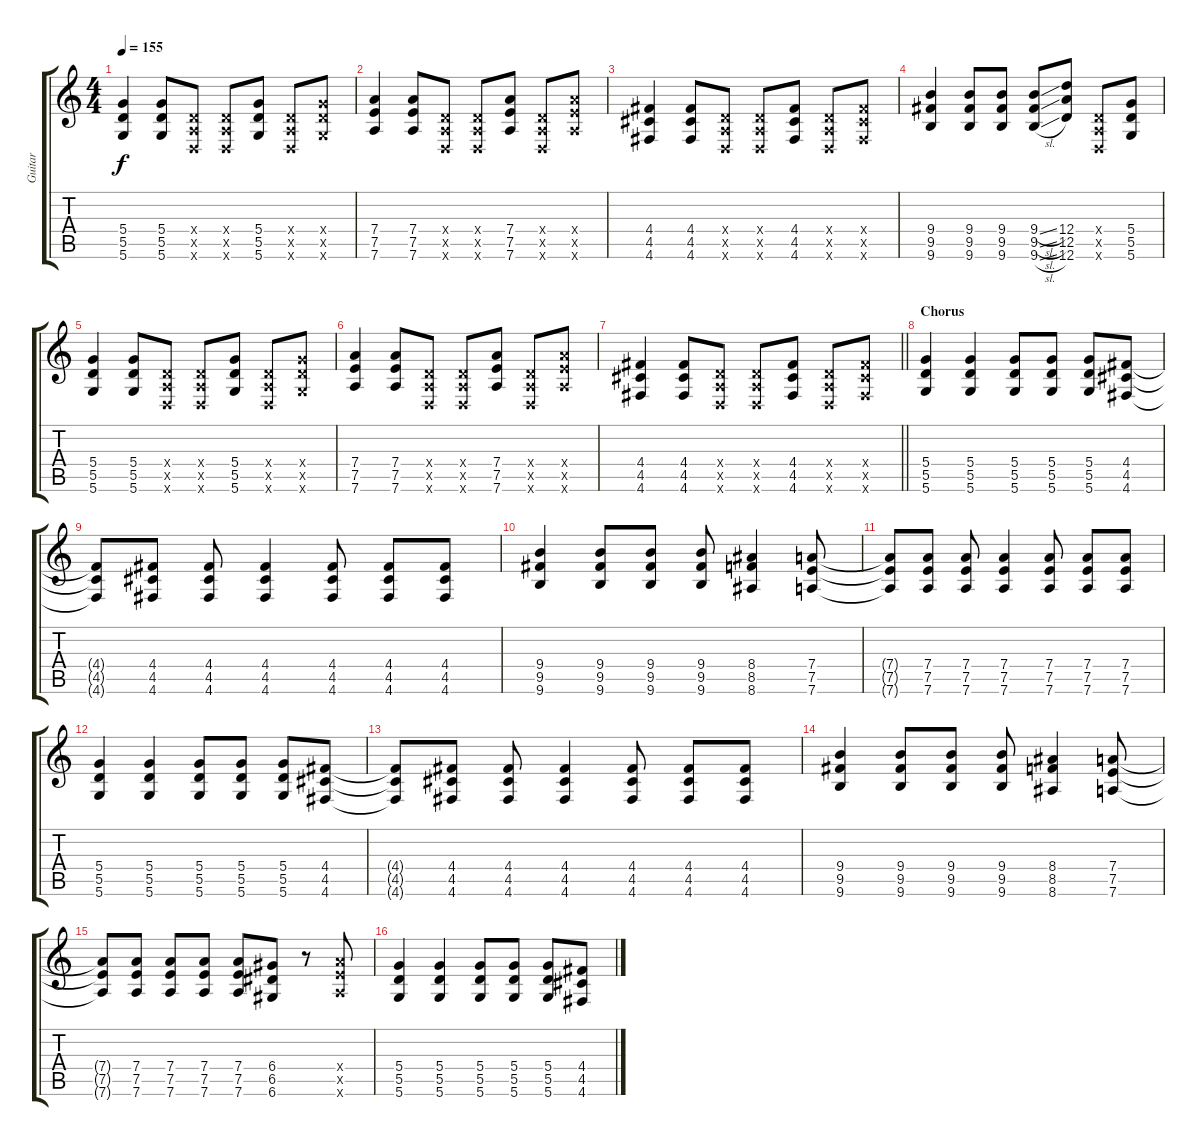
\track ("Guitar" "Guitar") {instrument acousticguitarsteel}
\staff {score tabs}
\tuning (E4 B3 G3 D3 A2 D2) {hide}
\ts (4 4)
\tempo 155
\clef g2
\ks c
(5.4 5.5 5.6).4{dy f} (5.4 5.5 5.6).8 (0.4{x} 0.5{x} 0.6{x}).8 (0.4{x} 0.5{x} 0.6{x}).8 (5.4 5.5 5.6).8 (0.4{x} 0.5{x} 0.6{x}).8 (5.4{x} 5.5{x} 5.6{x}).8 |
(7.4 7.5 7.6).4 (7.4 7.5 7.6).8 (0.4{x} 0.5{x} 0.6{x}).8 (0.4{x} 0.5{x} 0.6{x}).8 (7.4 7.5 7.6).8 (0.4{x} 0.5{x} 0.6{x}).8 (7.4{x} 7.5{x} 7.6{x}).8 |
(4.4 4.5 4.6).4 (4.4 4.5 4.6).8 (0.4{x} 0.5{x} 0.6{x}).8 (0.4{x} 0.5{x} 0.6{x}).8 (4.4 4.5 4.6).8 (0.4{x} 0.5{x} 0.6{x}).8 (4.4{x} 4.5{x} 4.6{x}).8 |
(9.4 9.5 9.6).4 (9.4 9.5 9.6).8 (9.4 9.5 9.6).8 (9.4{sl} 9.5{sl} 9.6{sl}).8 (12.4 12.5 12.6).8 (0.4{x} 0.5{x} 0.6{x}).8 (5.4 5.5 5.6).8 |
(5.4 5.5 5.6).4 (5.4 5.5 5.6).8 (0.4{x} 0.5{x} 0.6{x}).8 (0.4{x} 0.5{x} 0.6{x}).8 (5.4 5.5 5.6).8 (0.4{x} 0.5{x} 0.6{x}).8 (5.4{x} 5.5{x} 5.6{x}).8 |
(7.4 7.5 7.6).4 (7.4 7.5 7.6).8 (0.4{x} 0.5{x} 0.6{x}).8 (0.4{x} 0.5{x} 0.6{x}).8 (7.4 7.5 7.6).8 (0.4{x} 0.5{x} 0.6{x}).8 (7.4{x} 7.5{x} 7.6{x}).8 |
\barLineRight lightlight
(4.4 4.5 4.6).4 (4.4 4.5 4.6).8 (0.4{x} 0.5{x} 0.6{x}).8 (0.4{x} 0.5{x} 0.6{x}).8 (4.4 4.5 4.6).8 (0.4{x} 0.5{x} 0.6{x}).8 (4.4{x} 4.5{x} 4.6{x}).8 |
\section ("" "Chorus")
(5.4 5.5 5.6).4 (5.4 5.5 5.6).4 (5.4 5.5 5.6).8 (5.4 5.5 5.6).8 (5.4 5.5 5.6).8 (4.4 4.5 4.6).8 |
(4.4{t} 4.5{t} 4.6{t}).8 (4.4 4.5 4.6).8 (4.4 4.5 4.6).8 (4.4 4.5 4.6).4 (4.4 4.5 4.6).8 (4.4 4.5 4.6).8 (4.4 4.5 4.6).8 |
(9.4 9.5 9.6).4 (9.4 9.5 9.6).8 (9.4 9.5 9.6).8 (9.4 9.5 9.6).8 (8.4 8.5 8.6).4 (7.4 7.5 7.6).8 |
(7.4{t} 7.5{t} 7.6{t}).8 (7.4 7.5 7.6).8 (7.4 7.5 7.6).8 (7.4 7.5 7.6).4 (7.4 7.5 7.6).8 (7.4 7.5 7.6).8 (7.4 7.5 7.6).8 |
(5.4 5.5 5.6).4 (5.4 5.5 5.6).4 (5.4 5.5 5.6).8 (5.4 5.5 5.6).8 (5.4 5.5 5.6).8 (4.4 4.5 4.6).8 |
(4.4{t} 4.5{t} 4.6{t}).8 (4.4 4.5 4.6).8 (4.4 4.5 4.6).8 (4.4 4.5 4.6).4 (4.4 4.5 4.6).8 (4.4 4.5 4.6).8 (4.4 4.5 4.6).8 |
(9.4 9.5 9.6).4 (9.4 9.5 9.6).8 (9.4 9.5 9.6).8 (9.4 9.5 9.6).8 (8.4 8.5 8.6).4 (7.4 7.5 7.6).8 |
(7.4{t} 7.5{t} 7.6{t}).8 (7.4 7.5 7.6).8 (7.4 7.5 7.6).8 (7.4 7.5 7.6).8 (7.4 7.5 7.6).8 (6.4 6.5 6.6).8 r.8 (7.4{x} 7.5{x} 7.6{x}).8 |
(5.4 5.5 5.6).4 (5.4 5.5 5.6).4 (5.4 5.5 5.6).8 (5.4 5.5 5.6).8 (5.4 5.5 5.6).8 (4.4 4.5 4.6).8
